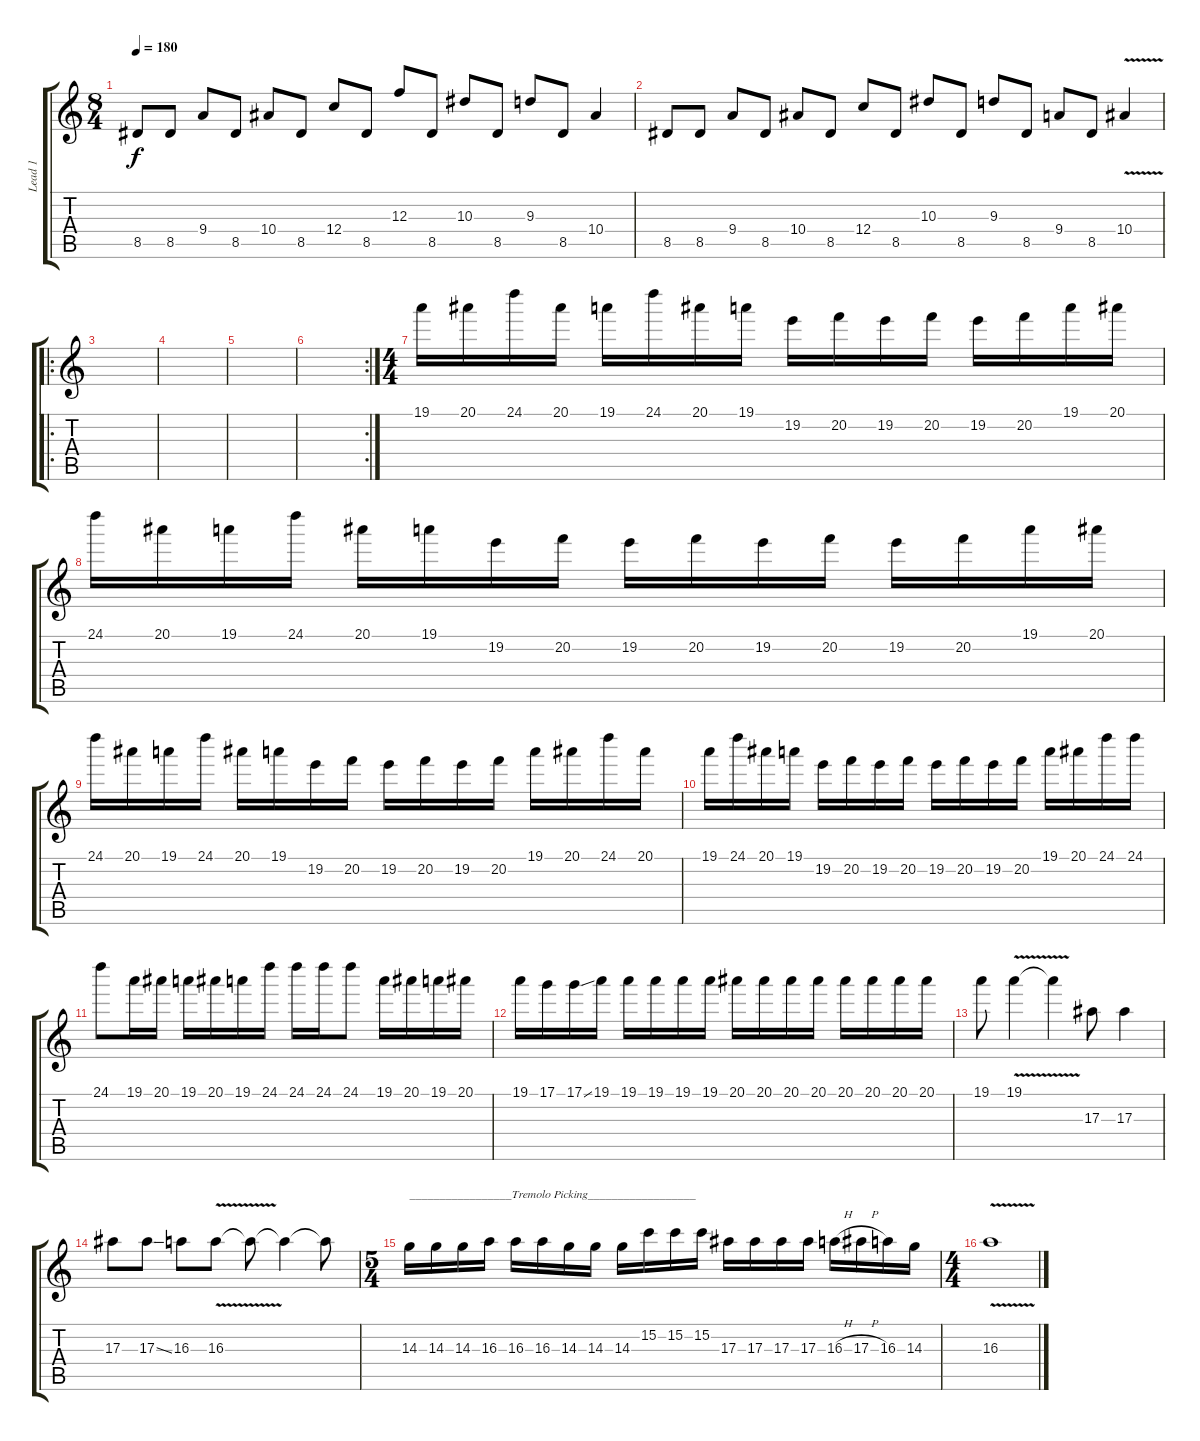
\track ("Lead 1" "Lead 1") {instrument distortionguitar}
\staff {score tabs}
\tuning (D4 A3 F3 C3 G2 D2) {hide}
\ts (8 4)
\tempo 180
\clef g2
\ks c
8.5.8{dy f} 8.5.8 9.4.8 8.5.8 10.4.8 8.5.8 12.4.8 8.5.8 12.3.8 8.5.8 10.3.8 8.5.8 9.3.8 8.5.8 10.4.4 |
8.5.8 8.5.8 9.4.8 8.5.8 10.4.8 8.5.8 12.4.8 8.5.8 10.3.8 8.5.8 9.3.8 8.5.8 9.4.8 8.5.8 10.4{v}.4 |
\ro
|
|
|
\rc 2
|
\ts (4 4)
19.1.16 20.1.16 24.1.16 20.1.16 19.1.16 24.1.16 20.1.16 19.1.16 19.2.16 20.2.16 19.2.16 20.2.16 19.2.16 20.2.16 19.1.16 20.1.16 |
24.1.16 20.1.16 19.1.16 24.1.16 20.1.16 19.1.16 19.2.16 20.2.16 19.2.16 20.2.16 19.2.16 20.2.16 19.2.16 20.2.16 19.1.16 20.1.16 |
24.1.16 20.1.16 19.1.16 24.1.16 20.1.16 19.1.16 19.2.16 20.2.16 19.2.16 20.2.16 19.2.16 20.2.16 19.1.16 20.1.16 24.1.16 20.1.16 |
19.1.16 24.1.16 20.1.16 19.1.16 19.2.16 20.2.16 19.2.16 20.2.16 19.2.16 20.2.16 19.2.16 20.2.16 19.1.16 20.1.16 24.1.16 24.1.16 |
24.1.8 19.1.16 20.1.16 19.1.16 20.1.16 19.1.16 24.1.16 24.1.16 24.1.16 24.1.8 19.1.16 20.1.16 19.1.16 20.1.16 |
19.1.16 17.1.16 17.1{ss}.16 19.1.16 19.1.16 19.1.16 19.1.16 19.1.16 20.1.16 20.1.16 20.1.16 20.1.16 20.1.16 20.1.16 20.1.16 20.1.16 |
19.1.8 19.1{v}.4 19.1{t}.4 17.3.8 17.3.4 |
17.3.8 17.3{ss}.8 16.3.8 16.3{v}.8 16.3{t}.8 16.3{t}.4 16.3{t}.8 |
\ts (5 4)
14.3.16{txt "_________________Tremolo Picking__________________"} 14.3.16 14.3.16 16.3.16 16.3.16 16.3.16 14.3.16 14.3.16 14.3.16 15.2.16 15.2.16 15.2.16 17.3.16 17.3.16 17.3.16 17.3.16 16.3{h}.16 17.3{h}.16 16.3.16 14.3.16 |
\ts (4 4)
16.3{v}.1
